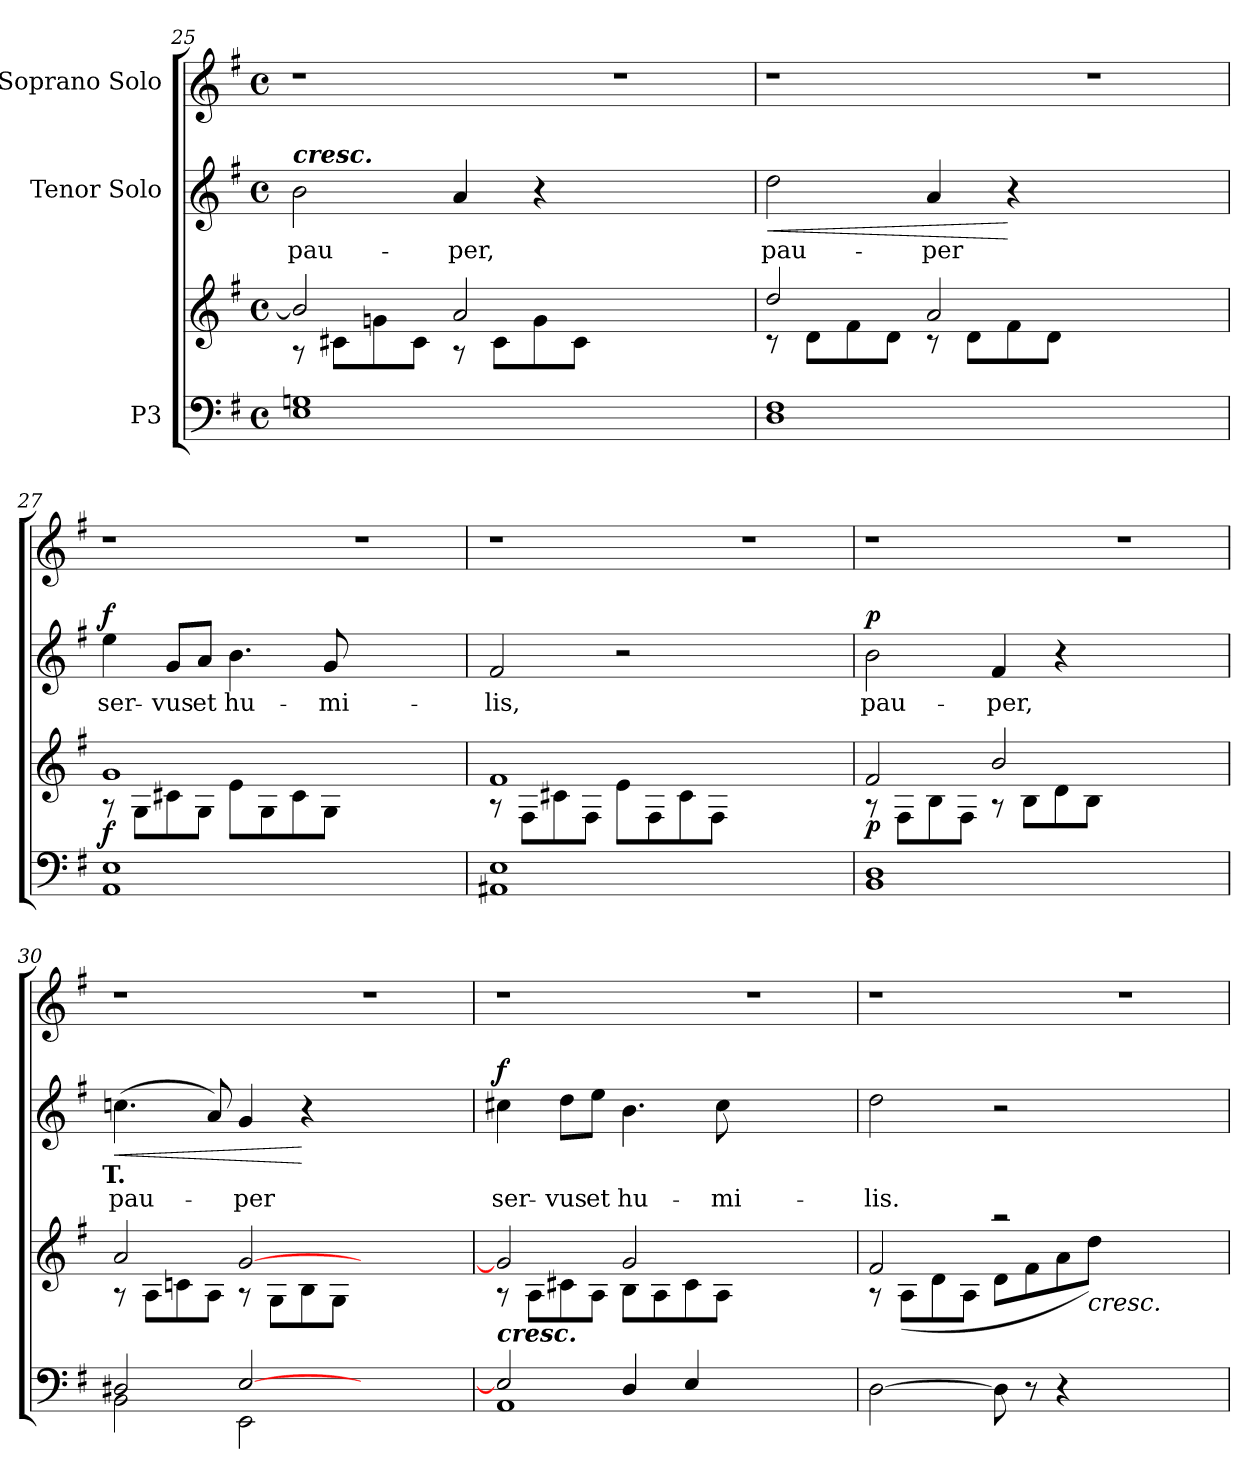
**kern	**kern	**dynam	**kern	**text	**dynam	**kern
*part3	*part3	*part3	*part2	*part2	*part2	*part1
*staff4	*staff3	*staff3/4	*staff2	*staff2	*staff2	*staff1
*I"P3	*	*	*I"Tenor Solo	*	*	*I"Soprano Solo
*clefF4	*clefG2	*	*clefG2	*	*	*clefG2
*	*	*	*ITrd7c12	*	*	*
*k[f#]	*k[f#]	*	*k[f#]	*	*	*k[f#]
*G:	*G:	*	*G:	*	*	*G:
*M4/4	*M4/4	*	*M4/4	*	*	*M4/4
*met(c)	*met(c)	*	*met(c)	*	*	*met(c)
=25	=25	=25	=25	=25	=25	=25
*	*^	*	*	*	*	*
!	!	!	!	!LO:TX:a:Bi:t=cresc.	!	!	!
!	!	!	!	!	!LO:LY:b:color=#000000	!	!
1Ei 1Gni	2bi/]	8r	.	2Bi\	pau-	.	1r
.	.	8c#Xi\L	.	.	.	.	.
.	.	8gni\	.	.	.	.	.
.	.	8c#i\J	.	.	.	.	.
!	!	!	!	!	!LO:LY:b:color=#000000	!	!
.	2ai/	8r	.	4Ai/	-per,	.	.
.	.	8c#i\L	.	.	.	.	.
.	.	8gi\	.	4r	.	.	.
.	.	8c#i\J	.	.	.	.	.
1ryy	1ryy	1ryy	.	1ryy	.	.	1r
=26	=26	=26	=26	=26	=26	=26	=26
!	!	!	!	!	!LO:LY:b:color=#000000	!LO:HP:b	!
1Di 1F#i	2ddi/	8r	.	2di\	pau-	<	1r
.	.	8di\L	.	.	.	.	.
.	.	8f#i\	.	.	.	.	.
.	.	8di\J	.	.	.	.	.
!	!	!	!	!	!LO:LY:b:color=#000000	!	!
.	2ai/	8r	.	4Ai/	-per	.	.
.	.	8di\L	.	.	.	.	.
.	.	8f#i\	.	4r	.	[	.
.	.	8di\J	.	.	.	.	.
1ryy	1ryy	1ryy	.	1ryy	.	.	1r
=27	=27	=27	=27	=27	=27	=27	=27
!	!	!	!	!	!LO:LY:b:color=#000000	!	!
1AAi 1Ei	1gi	8r	f	4ei\	ser-	f	1r
.	.	8Gi\L	.	.	.	.	.
!	!	!	!	!	!LO:LY:b:color=#000000	!	!
.	.	8c#Xi\	.	8Gi/L	-vus	.	.
!	!	!	!	!	!LO:LY:b:color=#000000	!	!
.	.	8Gi\J	.	8Ai/J	et	.	.
!	!	!	!	!	!LO:LY:b:color=#000000	!	!
.	.	8ei\L	.	4.Bi\	hu-	.	.
.	.	8Gi\	.	.	.	.	.
.	.	8c#i\	.	.	.	.	.
!	!	!	!	!	!LO:LY:b:color=#000000	!	!
.	.	8Gi\J	.	8Gi/	-mi-	.	.
1ryy	1ryy	1ryy	.	1ryy	.	.	1r
=28	=28	=28	=28	=28	=28	=28	=28
!	!	!	!	!	!LO:LY:b:color=#000000	!	!
1AA#Xi 1Ei	1f#i	8r	.	2F#i/	-lis,	.	1r
.	.	8F#i\L	.	.	.	.	.
.	.	8c#Xi\	.	.	.	.	.
.	.	8F#i\J	.	.	.	.	.
.	.	8ei\L	.	2r	.	.	.
.	.	8F#i\	.	.	.	.	.
.	.	8c#i\	.	.	.	.	.
.	.	8F#i\J	.	.	.	.	.
1ryy	1ryy	1ryy	.	1ryy	.	.	1r
=29	=29	=29	=29	=29	=29	=29	=29
!	!	!	!	!	!LO:LY:b:color=#000000	!	!
1BBi 1Di	2f#i/	8r	p	2Bi\	pau-	p	1r
.	.	8F#i\L	.	.	.	.	.
.	.	8Bi\	.	.	.	.	.
.	.	8F#i\J	.	.	.	.	.
!	!	!	!	!	!LO:LY:b:color=#000000	!	!
.	2bi/	8r	.	4F#i/	-per,	.	.
.	.	8Bi\L	.	.	.	.	.
.	.	8di\	.	4r	.	.	.
.	.	8Bi\J	.	.	.	.	.
1ryy	1ryy	1ryy	.	1ryy	.	.	1r
!!LO:LB:g=z
=30	=30	=30	=30	=30	=30	=30	=30
*^	*	*	*	*	*	*	*
!	!	!	!	!	!LO:TX:b:B:cj:t=T.	!	!	!
!	!	!	!	!	!	!LO:LY:b:color=#000000	!LO:HP:b	!
2D#Xi/	2BBi\	2ai/	8r	.	(4.cni\	pau-	<	1r
.	.	.	8Ai\L	.	.	.	.	.
.	.	.	8cni\	.	.	.	.	.
.	.	.	8Ai\J	.	8Ai/)	.	.	.
!	!	!	!	!	!	!LO:LY:b:color=#000000	!	!
[2Ei/	2EEi\	[2gi/	8r	.	4Gi/	-per	.	.
.	.	.	8Gi\L	.	.	.	.	.
.	.	.	8Bi\	.	4r	.	[	.
.	.	.	8Gi\J	.	.	.	.	.
1ryy	1ryy	1ryy	1ryy	.	1ryy	.	.	1r
=31	=31	=31	=31	=31	=31	=31	=31	=31
!LO:TX:a:Bi:t=cresc.	!	!	!	!	!	!	!	!
!	!	!	!	!	!	!LO:LY:b:color=#000000	!	!
2Ei/]	1AAi	2gi/]	8r	.	4c#Xi\	ser-	f	1r
.	.	.	8Ai\L	.	.	.	.	.
!	!	!	!	!	!	!LO:LY:b:color=#000000	!	!
.	.	.	8c#Xi\	.	8di\L	-vus	.	.
!	!	!	!	!	!	!LO:LY:b:color=#000000	!	!
.	.	.	8Ai\J	.	8ei\J	et	.	.
!	!	!	!	!	!	!LO:LY:b:color=#000000	!	!
4Di/	.	2gi/	8Bi\L	.	4.Bi\	hu-	.	.
.	.	.	8Ai\	.	.	.	.	.
4Ei/	.	.	8c#i\	.	.	.	.	.
!	!	!	!	!	!	!LO:LY:b:color=#000000	!	!
.	.	.	8Ai\J	.	8c#i\	-mi-	.	.
1ryy	1ryy	1ryy	1ryy	.	1ryy	.	.	1r
*v	*v	*	*	*	*	*	*	*
=32	=32	=32	=32	=32	=32	=32	=32
*^	*	*	*	*	*	*	*
!	!	!	!	!	!	!LO:LY:b:color=#000000	!	!
*v	*v	*	*	*	*	*	*	*
[2Di\	2f#i/	8r	.	2di\	-lis.	.	1r
.	.	(8Ai\L	.	.	.	.	.
.	.	8di\	.	.	.	.	.
.	.	8Ai\J	.	.	.	.	.
8Di\]	2r	8di\L	[	2r	.	.	.
8r	.	8f#i\	.	.	.	.	.
4r	.	8ai\	.	.	.	.	.
!	!	!	!LO:HP:b	!	!	!	!
.	.	8ddi\J)	<	.	.	.	.
1ryy	1ryy	1ryy	.	1ryy	.	.	1r
*	*v	*v	*	*	*	*	*
=	=	=	=	=	=	=
*-	*-	*-	*-	*-	*-	*-
